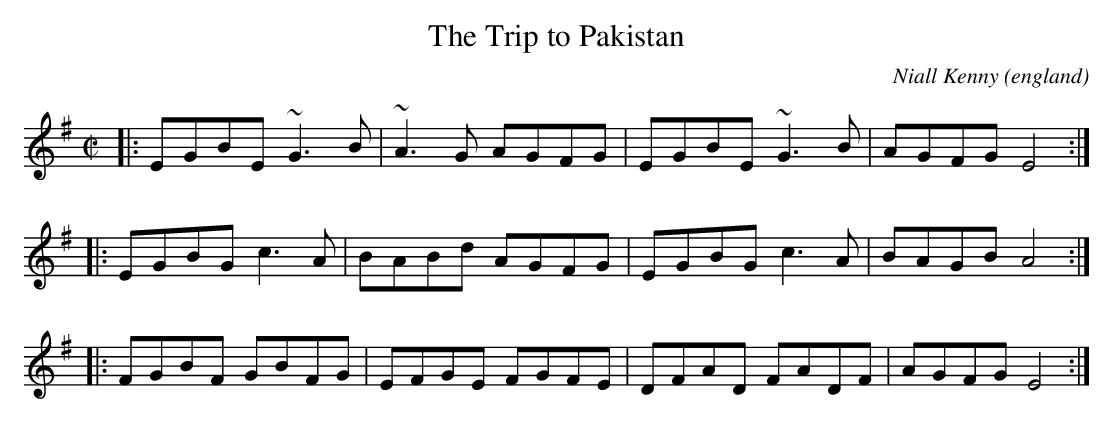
X:1
T:Trip to Pakistan, The
O:england
C:Niall Kenny
M:C|
K:Em
|:EGBE ~G3B|~A3G AGFG|EGBE ~G3B|AGFG E4:|
|:EGBG c3A|BABd AGFG|EGBG c3A|BAGB A4:|
|:FGBF GBFG|EFGE FGFE|DFAD FADF|AGFG E4:|
